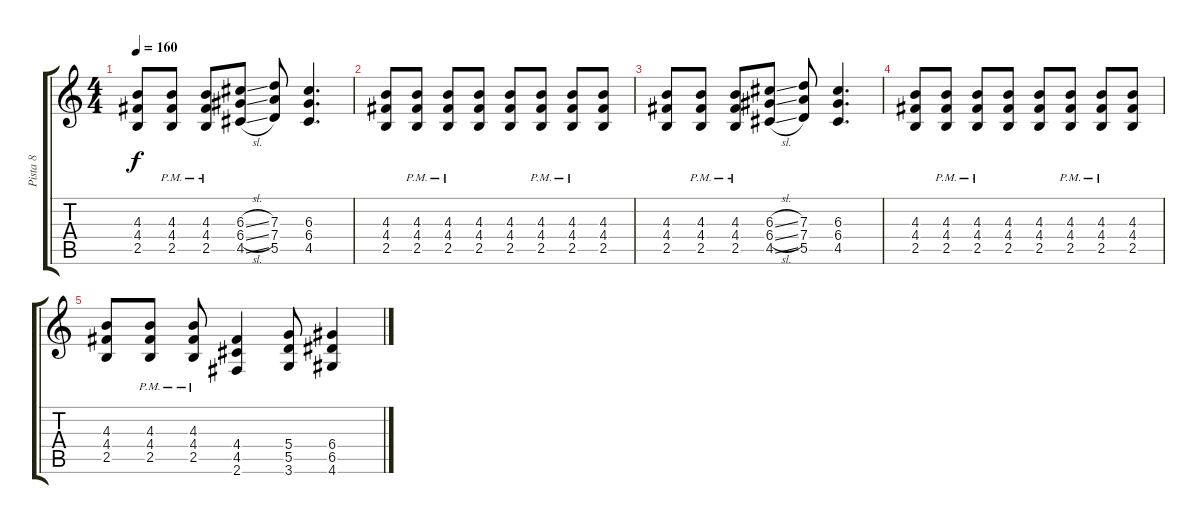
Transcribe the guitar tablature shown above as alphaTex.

\track ("Pista 8" "Pista 8") {instrument distortionguitar}
\staff {score tabs}
\tuning (E4 B3 G3 D3 A2 E2) {hide}
\ts (4 4)
\tempo 160
\clef g2
\ks c
(4.3 4.4 2.5).8{dy f} (4.3{pm} 4.4{pm} 2.5{pm}).8 (4.3{pm} 4.4{pm} 2.5{pm}).8 (6.3{sl} 6.4{sl} 4.5{sl}).8 (7.3 7.4 5.5).8 (6.3 6.4 4.5).4{d} |
(4.3 4.4 2.5).8{volume 0} (4.3{pm} 4.4{pm} 2.5{pm}).8 (4.3{pm} 4.4{pm} 2.5{pm}).8 (4.3 4.4 2.5).8 (4.3 4.4 2.5).8 (4.3{pm} 4.4{pm} 2.5{pm}).8 (4.3{pm} 4.4{pm} 2.5{pm}).8 (4.3 4.4 2.5).8 |
(4.3 4.4 2.5).8 (4.3{pm} 4.4{pm} 2.5{pm}).8 (4.3{pm} 4.4{pm} 2.5{pm}).8 (6.3{sl} 6.4{sl} 4.5{sl}).8 (7.3 7.4 5.5).8 (6.3 6.4 4.5).4{d} |
(4.3 4.4 2.5).8 (4.3{pm} 4.4{pm} 2.5{pm}).8 (4.3{pm} 4.4{pm} 2.5{pm}).8 (4.3 4.4 2.5).8 (4.3 4.4 2.5).8 (4.3{pm} 4.4{pm} 2.5{pm}).8 (4.3{pm} 4.4{pm} 2.5{pm}).8 (4.3 4.4 2.5).8 |
(4.3 4.4 2.5).8 (4.3{pm} 4.4{pm} 2.5{pm}).8 (4.3{pm} 4.4{pm} 2.5{pm}).8 (4.4 4.5 2.6).4 (5.4 5.5 3.6).8 (6.4 6.5 4.6).4
